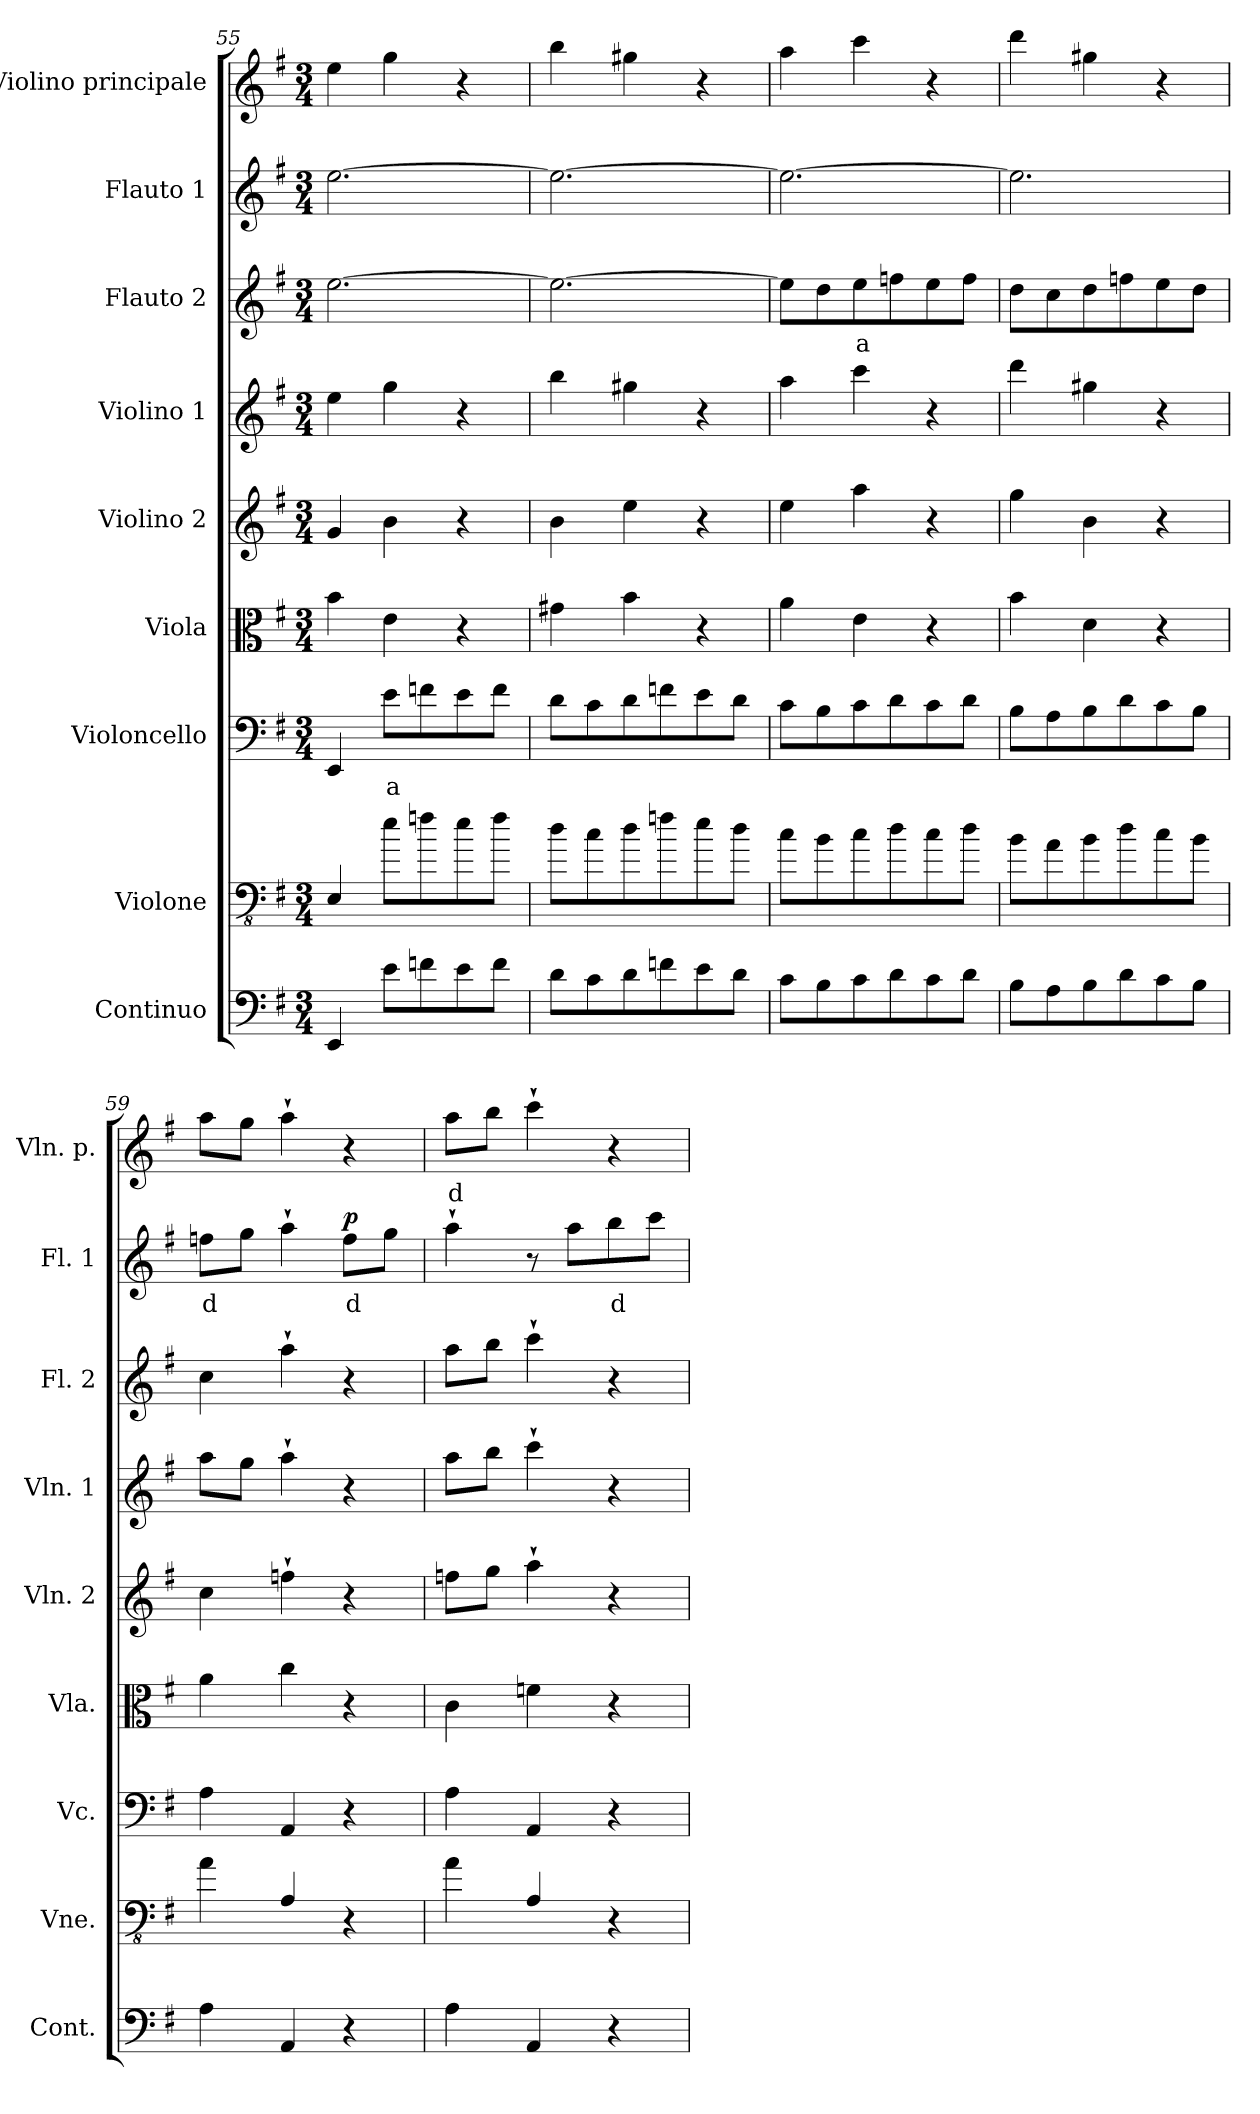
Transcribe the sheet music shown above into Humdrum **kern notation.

**kern	**kern	**kern	**text	**kern	**kern	**kern	**kern	**text	**kern	**text	**dynam	**kern	**text
*part9	*part8	*part7	*part7	*part6	*part5	*part4	*part3	*part3	*part2	*part2	*part2	*part1	*part1
*staff9	*staff8	*staff7	*staff7	*staff6	*staff5	*staff4	*staff3	*staff3	*staff2	*staff2	*staff2	*staff1	*staff1
*I"Continuo	*I"Violone	*I"Violoncello	*	*I"Viola	*I"Violino 2	*I"Violino 1	*I"Flauto 2	*	*I"Flauto 1	*	*	*I"Violino principale	*
*I'Cont.	*I'Vne.	*I'Vc.	*	*I'Vla.	*I'Vln. 2	*I'Vln. 1	*I'Fl. 2	*	*I'Fl. 1	*	*	*I'Vln. p.	*
*clefF4	*clefFv4	*clefF4	*	*clefC3	*clefG2	*clefG2	*clefG2	*	*clefG2	*	*	*clefG2	*
*	*ITrd7c12	*	*	*	*	*	*	*	*	*	*	*	*
*k[f#]	*k[f#]	*k[f#]	*	*k[f#]	*k[f#]	*k[f#]	*k[f#]	*	*k[f#]	*	*	*k[f#]	*
*M3/4	*M3/4	*M3/4	*	*M3/4	*M3/4	*M3/4	*M3/4	*	*M3/4	*	*	*M3/4	*
=55	=55	=55	=55	=55	=55	=55	=55	=55	=55	=55	=55	=55	=55
4EE/	4EEE/	4EE/	.	4b\	4g/	4ee\	[2.ee\	.	[2.ee\	.	.	4ee\	.
!	!	!	!LO:LY:color=#FF0000	!	!	!	!	!	!	!	!	!	!
8e\L	8E\L	8e\L	a	4e\	4b\	4gg\	.	.	.	.	.	4gg\	.
8fn\	8Fn\	8fn\	.	.	.	.	.	.	.	.	.	.	.
8e\	8E\	8e\	.	4r	4r	4r	.	.	.	.	.	4r	.
8f\J	8F\J	8f\J	.	.	.	.	.	.	.	.	.	.	.
=56	=56	=56	=56	=56	=56	=56	=56	=56	=56	=56	=56	=56	=56
8d\L	8D\L	8d\L	.	4g#X\	4b\	4bb\	2.ee\_	.	2.ee\_	.	.	4bb\	.
8c\	8C\	8c\	.	.	.	.	.	.	.	.	.	.	.
8d\	8D\	8d\	.	4b\	4ee\	4gg#X\	.	.	.	.	.	4gg#X\	.
8fn\	8Fn\	8fn\	.	.	.	.	.	.	.	.	.	.	.
8e\	8E\	8e\	.	4r	4r	4r	.	.	.	.	.	4r	.
8d\J	8D\J	8d\J	.	.	.	.	.	.	.	.	.	.	.
=57	=57	=57	=57	=57	=57	=57	=57	=57	=57	=57	=57	=57	=57
8c\L	8C\L	8c\L	.	4a\	4ee\	4aa\	8ee\L]	.	2.ee\_	.	.	4aa\	.
8B\	8BB\	8B\	.	.	.	.	8dd\	.	.	.	.	.	.
!	!	!	!	!	!	!	!	!LO:LY:color=#FF0000	!	!	!	!	!
8c\	8C\	8c\	.	4e\	4aa\	4ccc\	8ee\	a	.	.	.	4ccc\	.
8d\	8D\	8d\	.	.	.	.	8ffn\	.	.	.	.	.	.
8c\	8C\	8c\	.	4r	4r	4r	8ee\	.	.	.	.	4r	.
8d\J	8D\J	8d\J	.	.	.	.	8ff\J	.	.	.	.	.	.
=58	=58	=58	=58	=58	=58	=58	=58	=58	=58	=58	=58	=58	=58
8B\L	8BB\L	8B\L	.	4b\	4gg\	4ddd\	8dd\L	.	2.ee\]	.	.	4ddd\	.
8A\	8AA\	8A\	.	.	.	.	8cc\	.	.	.	.	.	.
8B\	8BB\	8B\	.	4d\	4b\	4gg#X\	8dd\	.	.	.	.	4gg#X\	.
8d\	8D\	8d\	.	.	.	.	8ffn\	.	.	.	.	.	.
8c\	8C\	8c\	.	4r	4r	4r	8ee\	.	.	.	.	4r	.
8B\J	8BB\J	8B\J	.	.	.	.	8dd\J	.	.	.	.	.	.
=59	=59	=59	=59	=59	=59	=59	=59	=59	=59	=59	=59	=59	=59
!	!	!	!	!	!	!	!	!	!	!LO:LY:color=#FF0000	!	!	!
4A\	4AA\	4A\	.	4a\	4cc\	8aa\L	4cc\	.	8ffn\L	d	.	8aa\L	.
.	.	.	.	.	.	8gg\J	.	.	8gg\J	.	.	8gg\J	.
4AA/	4AAA/	4AA/	.	4cc\	4ffn`\	4aa`\	4aa`\	.	4aa`\	.	.	4aa`\	.
!	!	!	!	!	!	!	!	!	!	!LO:LY:color=#FF0000	!LO:DY:b	!	!
4r	4r	4r	.	4r	4r	4r	4r	.	8ff\L	d	p	4r	.
.	.	.	.	.	.	.	.	.	8gg\J	.	.	.	.
=60	=60	=60	=60	=60	=60	=60	=60	=60	=60	=60	=60	=60	=60
!	!	!	!	!	!	!	!	!	!	!	!	!	!LO:LY:color=#FF0000
4A\	4AA\	4A\	.	4c\	8ffn\L	8aa\L	8aa\L	.	4aa`\	.	.	8aa\L	d
.	.	.	.	.	8gg\J	8bb\J	8bb\J	.	.	.	.	8bb\J	.
4AA/	4AAA/	4AA/	.	4fn\	4aa`\	4ccc`\	4ccc`\	.	8r	.	.	4ccc`\	.
.	.	.	.	.	.	.	.	.	8aa\L	.	.	.	.
!	!	!	!	!	!	!	!	!	!	!LO:LY:color=#FF0000	!	!	!
4r	4r	4r	.	4r	4r	4r	4r	.	8bb\	d	.	4r	.
.	.	.	.	.	.	.	.	.	8ccc\J	.	.	.	.
=	=	=	=	=	=	=	=	=	=	=	=	=	=
*-	*-	*-	*-	*-	*-	*-	*-	*-	*-	*-	*-	*-	*-
